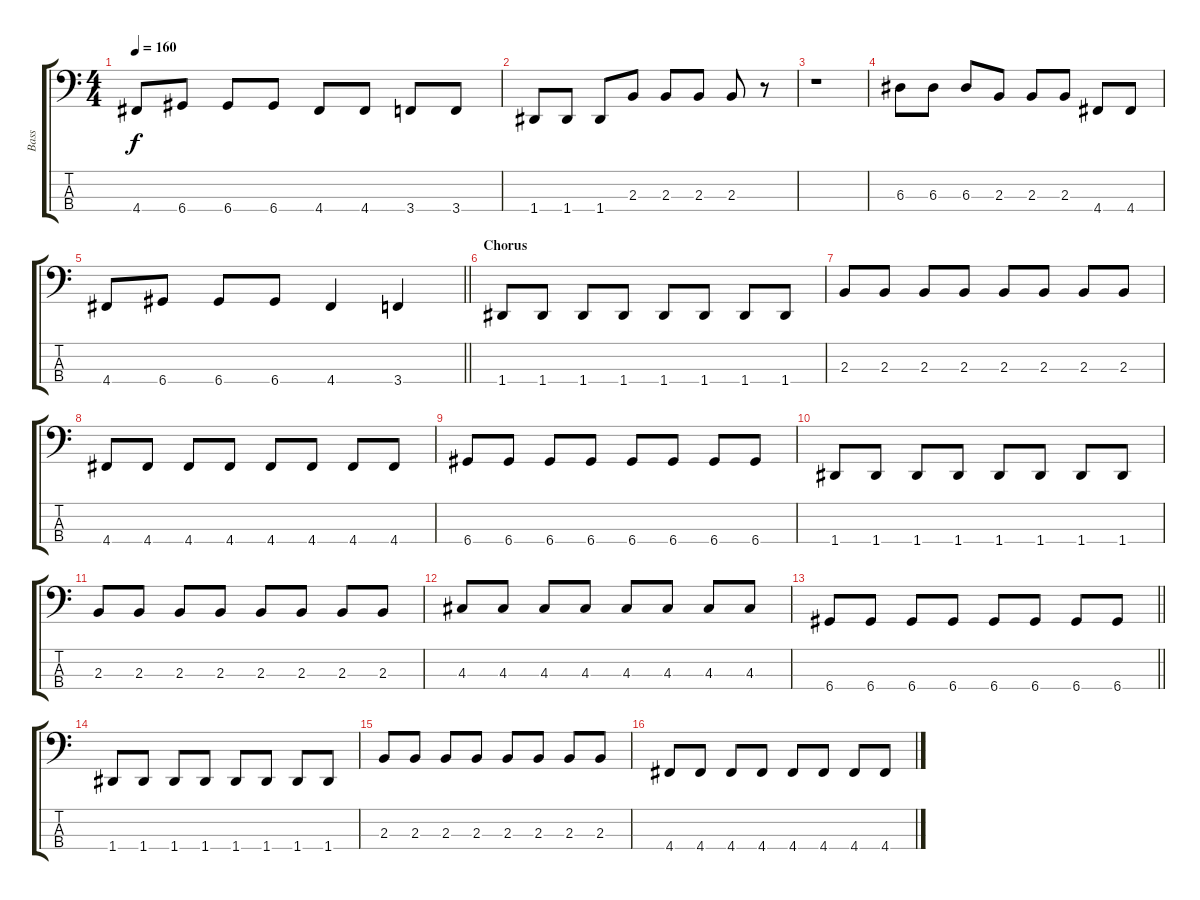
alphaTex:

\track ("Bass" "Bass") {instrument electricbassfinger}
\staff {score tabs}
\tuning (G2 D2 A1 D1) {hide}
\ts (4 4)
\tempo 160
\clef f4
\ks c
4.4.8{dy f} 6.4.8 6.4.8 6.4.8 4.4.8 4.4.8 3.4.8 3.4.8 |
1.4.8 1.4.8 1.4.8 2.3.8 2.3.8 2.3.8 2.3.8 r.8 |
r.1 |
6.3.8 6.3.8 6.3.8 2.3.8 2.3.8 2.3.8 4.4.8 4.4.8 |
\barLineRight lightlight
4.4.8 6.4.8 6.4.8 6.4.8 4.4.4 3.4.4 |
\section ("" "Chorus")
1.4.8 1.4.8 1.4.8 1.4.8 1.4.8 1.4.8 1.4.8 1.4.8 |
2.3.8 2.3.8 2.3.8 2.3.8 2.3.8 2.3.8 2.3.8 2.3.8 |
4.4.8 4.4.8 4.4.8 4.4.8 4.4.8 4.4.8 4.4.8 4.4.8 |
6.4.8 6.4.8 6.4.8 6.4.8 6.4.8 6.4.8 6.4.8 6.4.8 |
1.4.8 1.4.8 1.4.8 1.4.8 1.4.8 1.4.8 1.4.8 1.4.8 |
2.3.8 2.3.8 2.3.8 2.3.8 2.3.8 2.3.8 2.3.8 2.3.8 |
4.3.8 4.3.8 4.3.8 4.3.8 4.3.8 4.3.8 4.3.8 4.3.8 |
\barLineRight lightlight
6.4.8 6.4.8 6.4.8 6.4.8 6.4.8 6.4.8 6.4.8 6.4.8 |
1.4.8 1.4.8 1.4.8 1.4.8 1.4.8 1.4.8 1.4.8 1.4.8 |
2.3.8 2.3.8 2.3.8 2.3.8 2.3.8 2.3.8 2.3.8 2.3.8 |
4.4.8 4.4.8 4.4.8 4.4.8 4.4.8 4.4.8 4.4.8 4.4.8
